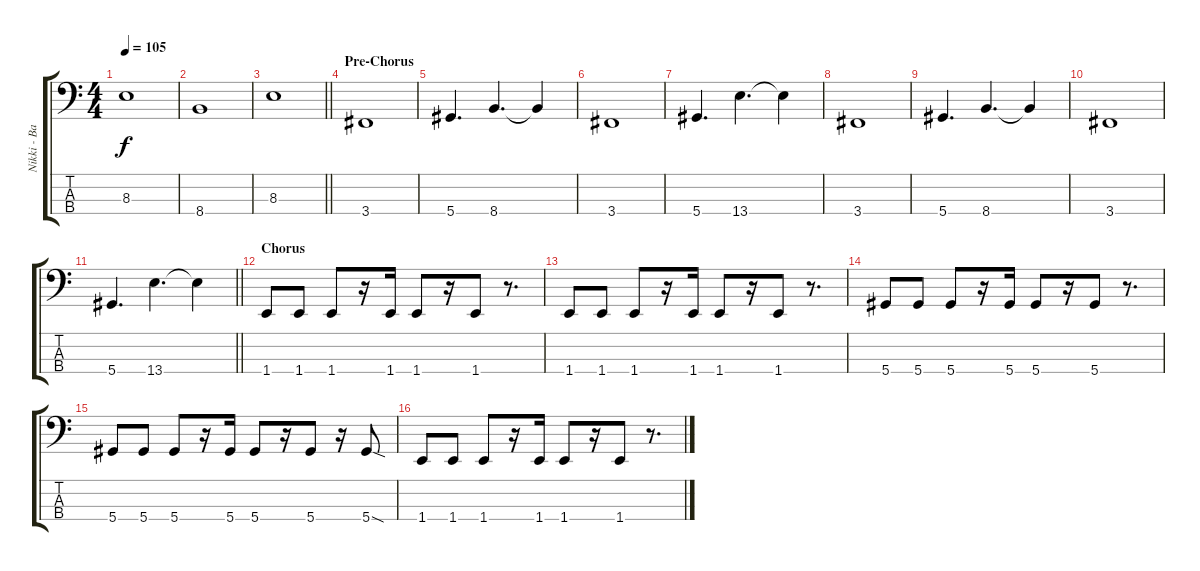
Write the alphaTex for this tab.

\track ("Nikki - Bass" "Nikki - Ba") {instrument electricbassfinger}
\staff {score tabs}
\tuning (Gb2 Db2 Ab1 Eb1) {hide}
\ts (4 4)
\tempo 105
\clef f4
\ks c
8.3.1{dy f} |
8.4.1 |
\barLineRight lightlight
8.3.1 |
\section ("" "Pre-Chorus")
3.4.1 |
5.4.4{d} 8.4.4{d} 8.4{t}.4 |
3.4.1 |
5.4.4{d} 13.4.4{d} 13.4{t}.4 |
3.4.1 |
5.4.4{d} 8.4.4{d} 8.4{t}.4 |
3.4.1 |
\barLineRight lightlight
5.4.4{d} 13.4.4{d} 13.4{t}.4 |
\section ("" "Chorus")
1.4.8 1.4.8 1.4.8 r.16 1.4.16 1.4.8 r.16 1.4.8 r.8{d} |
1.4.8 1.4.8 1.4.8 r.16 1.4.16 1.4.8 r.16 1.4.8 r.8{d} |
5.4.8 5.4.8 5.4.8 r.16 5.4.16 5.4.8 r.16 5.4.8 r.8{d} |
5.4.8 5.4.8 5.4.8 r.16 5.4.16 5.4.8 r.16 5.4.8 r.16 5.4{sod}.8 |
1.4.8 1.4.8 1.4.8 r.16 1.4.16 1.4.8 r.16 1.4.8 r.8{d}
